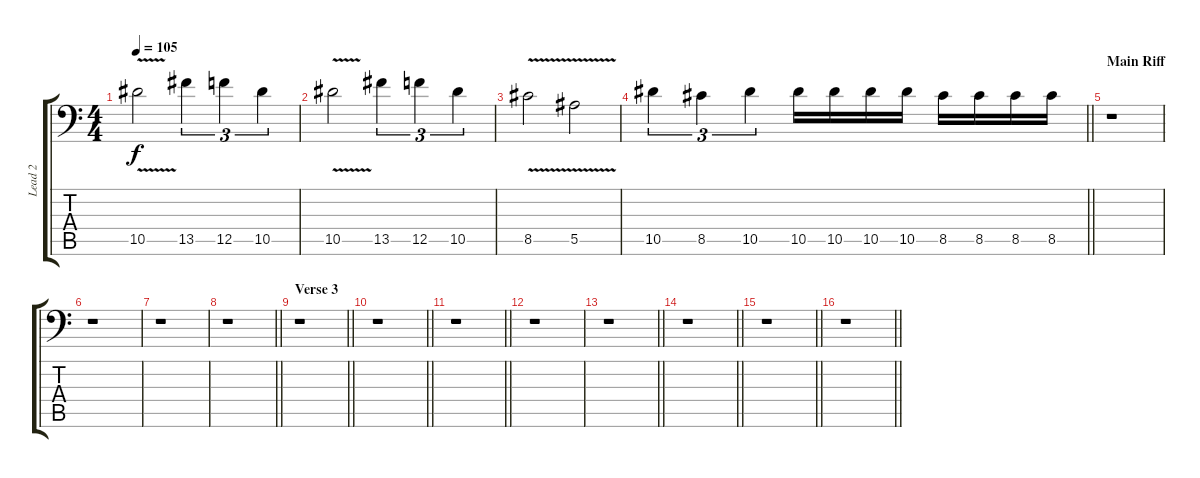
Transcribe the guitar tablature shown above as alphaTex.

\track ("Lead 2" "Lead 2") {instrument distortionguitar}
\staff {score tabs}
\tuning (C4 G3 Eb3 Bb2 F2 Bb1) {hide}
\ts (4 4)
\tempo 105
\clef f4
\ks c
10.5{v}.2{dy f} 13.5.4{tu (3 2)} 12.5.4{tu (3 2)} 10.5.4{tu (3 2)} |
10.5{v}.2 13.5.4{tu (3 2)} 12.5.4{tu (3 2)} 10.5.4{tu (3 2)} |
8.5{v}.2 5.5{v}.2 |
\barLineRight lightlight
10.5.4{tu (3 2) volume 13} 8.5.4{tu (3 2)} 10.5.4{tu (3 2)} 10.5.16 10.5.16 10.5.16 10.5.16 8.5.16 8.5.16 8.5.16 8.5.16 |
\section ("" "Main Riff")
r.1{volume 12} |
r.1 |
r.1 |
\barLineRight lightlight
r.1 |
\section ("" "Verse 3")
\barLineRight lightlight
r.1 |
\barLineRight lightlight
r.1 |
\barLineRight lightlight
r.1 |
r.1 |
\barLineRight lightlight
r.1 |
\barLineRight lightlight
r.1 |
\barLineRight lightlight
r.1 |
\barLineRight lightlight
r.1
